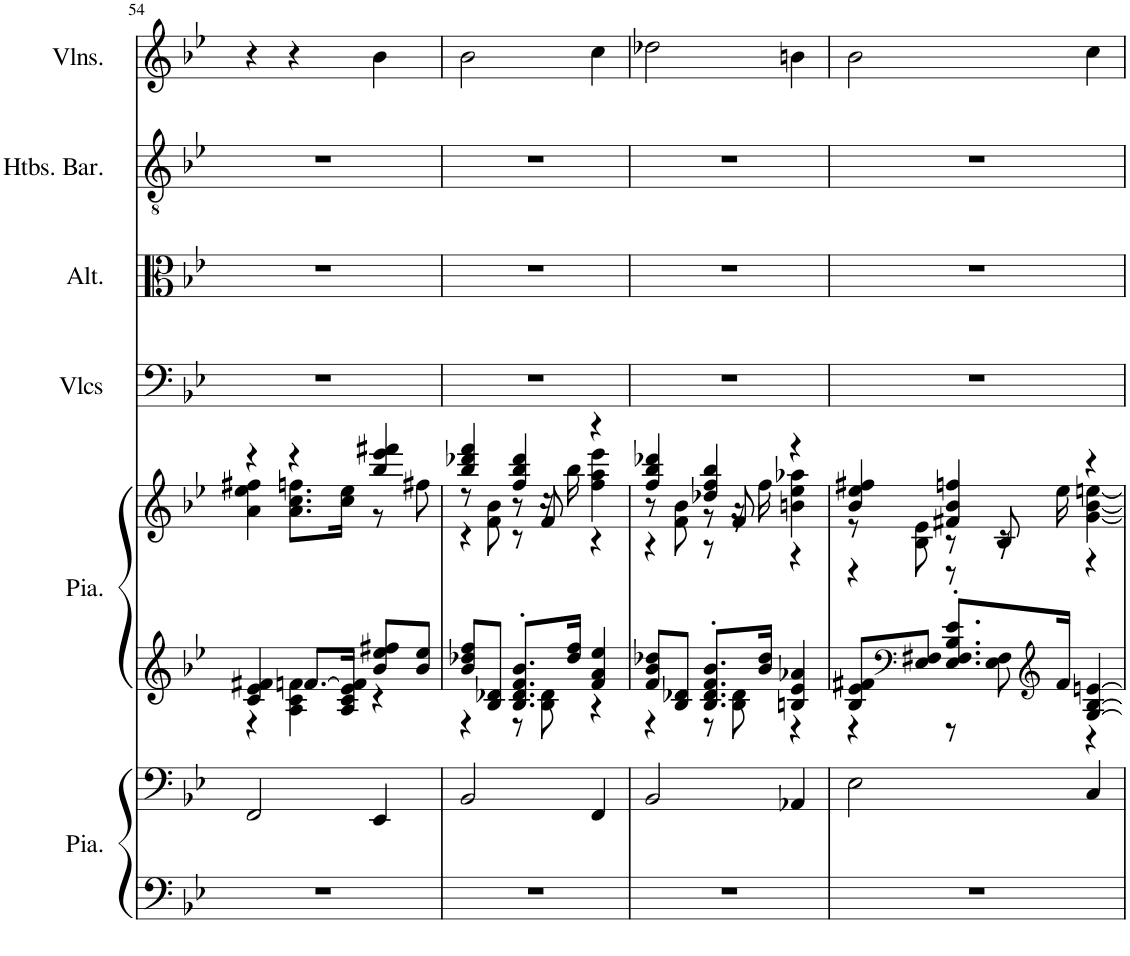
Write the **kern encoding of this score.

**kern	**kern	**kern	**kern	**kern	**kern	**kern	**kern
*part6	*part6	*part5	*part5	*part4	*part3	*part2	*part1
*staff8	*staff7	*staff6	*staff5	*staff4	*staff3	*staff2	*staff1
*I"Piano, Pedals	*	*I"Piano, Organ	*	*I"Violoncelles, Bass	*I"Altos, Tenor	*I"Hautbois Baryton, Alto	*I"Violons, Soprano
*I'Pia.	*	*I'Pia.	*	*I'Vlcs	*I'Alt.	*I'Htbs. Bar.	*I'Vlns.
!!LO:PB:g=z
*clefF4	*clefF4	*clefG2	*clefG2	*clefF4	*clefC3	*clefGv2	*clefG2
*k[b-e-]	*k[b-e-]	*k[b-e-]	*k[b-e-]	*k[b-e-]	*k[b-e-]	*k[b-e-]	*k[b-e-]
*M3/4	*M3/4	*M3/4	*M3/4	*M3/4	*M3/4	*M3/4	*M3/4
=54	=54	=54	=54	=54	=54	=54	=54
*	*	*^	*^	*	*	*	*
2.r	2FF/	4c/ 4e-/ 4f#X/	4r	4r	4a\ 4ee-\ 4ff#X\	2.r	2.r	2.r	4r
.	.	[8.f#/L	4A\ 4c\ 4fn\	4r	8.a\ 8.cc\ 8.ffn\L	.	.	.	4r
.	.	16A/ 16c/ 16e-/ 16f#/]Jk	.	.	16cc\ 16ee-\Jk	.	.	.	.
.	4EE-/	8b-/ 8ee-/ 8ff#X/L	4r	4bb-/ 4eee-/ 4fff#X/	8r	.	.	.	4b-\
.	.	8b-/ 8ee-/J	.	.	8ff#X\	.	.	.	.
=55	=55	=55	=55	=55	=55	=55	=55	=55	=55
*	*	*	*	*	*^	*	*	*	*
2.r	2BB-/	8b-/ 8dd-X/ 8ff/L	4r	4bb-/ 4ddd-X/ 4fff/	8r	4r	2.r	2.r	2.r	2b-\
.	.	8B-/ 8d-X/J	.	.	8f\ 8b-\	.	.	.	.	.
.	.	8.B-/' 8.d-/' 8.f/' 8.b-/'L	8r	4ff/ 4bb-/ 4ddd-/	8r	8r	.	.	.	.
.	.	.	8B-\ 8d-\	.	16r	8f/	.	.	.	.
.	.	16dd-/ 16ff/Jk	.	.	16bb-\	.	.	.	.	.
.	4FF/	4f/ 4a/ 4ee-/	4r	4r	4ff\ 4aa\ 4eee-\	4r	.	.	.	4cc\
=56	=56	=56	=56	=56	=56	=56	=56	=56	=56	=56
2.r	2BB-/	8f/ 8b-/ 8dd-X/L	4r	4ff/ 4bb-/ 4ddd-X/	8r	4r	2.r	2.r	2.r	2dd-X\
.	.	8B-/ 8d-X/J	.	.	8f\ 8b-\	.	.	.	.	.
.	.	8.B-/' 8.d-/' 8.f/' 8.b-/'L	8r	4dd-X/ 4ff/ 4bb-/	8r	8r	.	.	.	.
.	.	.	8B-\ 8d-\	.	16r	8f/	.	.	.	.
.	.	16b-/ 16dd-/Jk	.	.	16ff\	.	.	.	.	.
.	4AA-X/	4Bn/ 4e-/ 4a-X/	4r	4r	4bn\ 4ee-\ 4aa-X\	4r	.	.	.	4bn\
=57	=57	=57	=57	=57	=57	=57	=57	=57	=57	=57
2.r	2E-\	8B-/ 8e-/ 8f#X/L	4r	4b-/ 4ee-/ 4ff#X/	8r	4r	2.r	2.r	2.r	2b-\
*	*	*clefF4	*	*	*	*	*	*	*	*
.	.	8E-/ 8F#X/J	.	.	8B-\ 8e-\	.	.	.	.	.
.	.	8.E-/' 8.F#/' 8.B-/' 8.e-/'L	8r	4f#X/ 4b-/ 4ffn/	8r	8r	.	.	.	.
.	.	.	8E-\ 8F#\	.	16r	8B-/	.	.	.	.
*	*	*clefG2	*	*	*	*	*	*	*	*
.	.	16f#/Jk	.	.	16ee-\	.	.	.	.	.
.	4C/	[4G/ [4B-/ [4en/	4r	4r	[4g\ [4b-\ [4een\	4r	.	.	.	4cc\
*	*	*v	*v	*	*	*	*	*	*	*
*	*	*	*v	*v	*v	*	*	*	*
=	=	=	=	=	=	=	=
*-	*-	*-	*-	*-	*-	*-	*-
